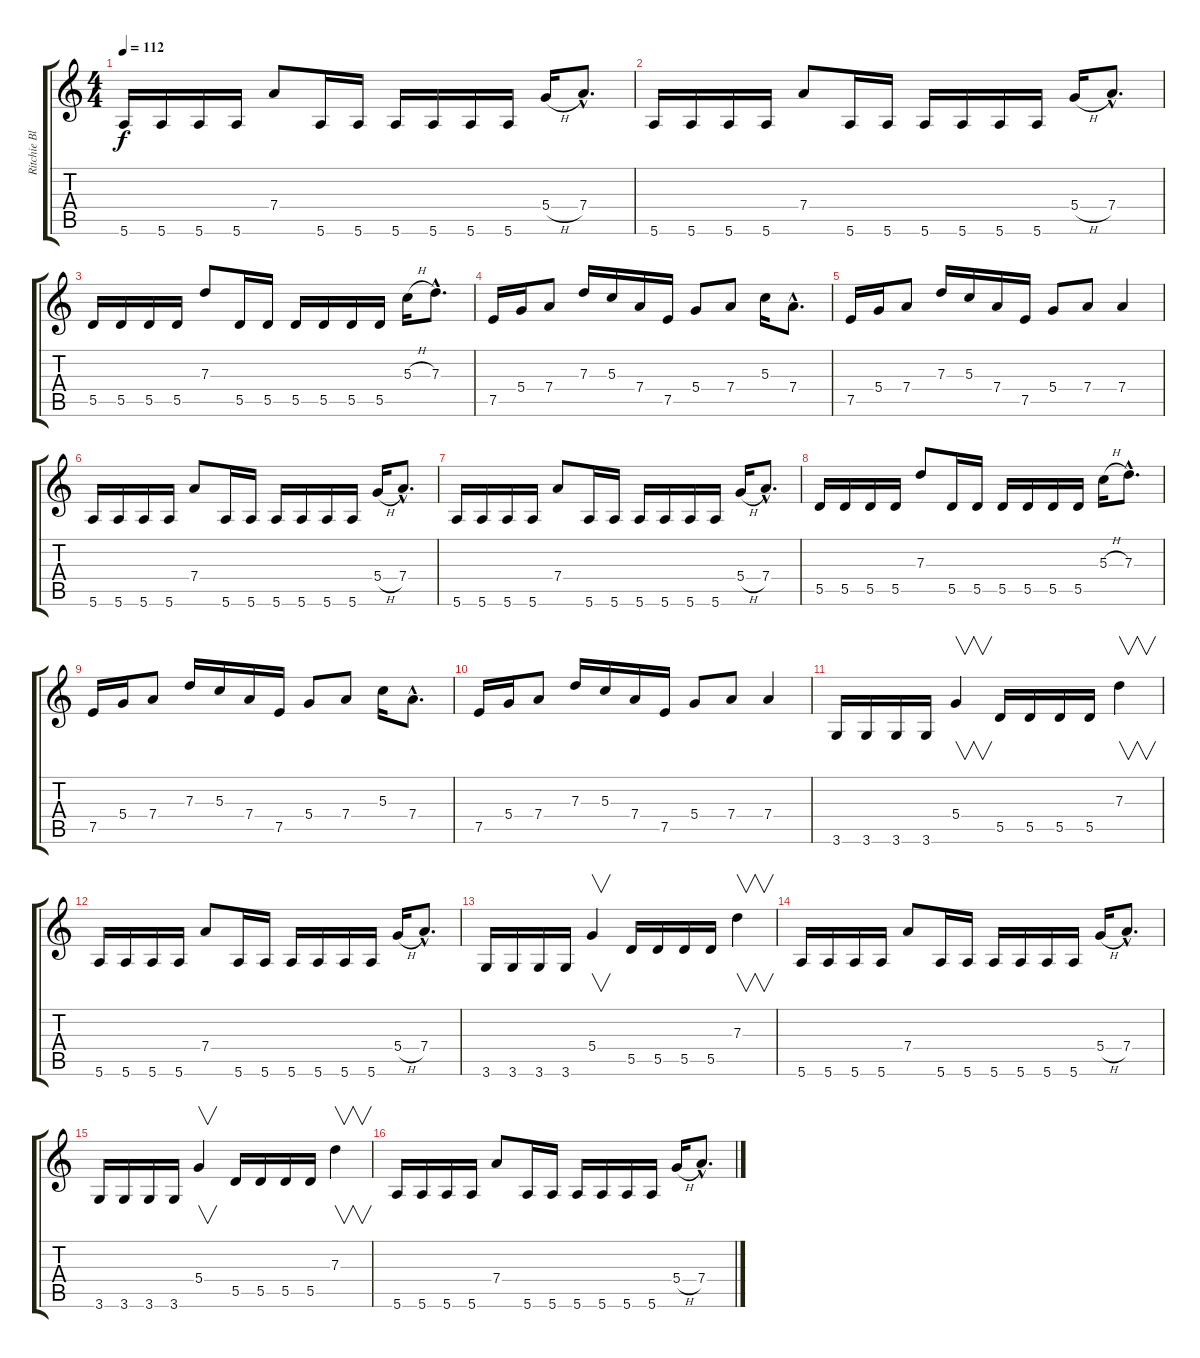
\track ("Ritchie Blackmore" "Ritchie Bl") {instrument distortionguitar}
\staff {score tabs}
\tuning (E4 B3 G3 D3 A2 E2) {hide}
\ts (4 4)
\tempo 112
\clef g2
\ks c
5.6.16{dy f} 5.6.16 5.6.16 5.6.16 7.4.8 5.6.16 5.6.16 5.6.16 5.6.16 5.6.16 5.6.16 5.4{h}.16 7.4{hac}.8{d} |
5.6.16 5.6.16 5.6.16 5.6.16 7.4.8 5.6.16 5.6.16 5.6.16 5.6.16 5.6.16 5.6.16 5.4{h}.16 7.4{hac}.8{d} |
5.5.16 5.5.16 5.5.16 5.5.16 7.3.8 5.5.16 5.5.16 5.5.16 5.5.16 5.5.16 5.5.16 5.3{h}.16 7.3{hac}.8{d} |
7.5.16 5.4.16 7.4.8 7.3.16 5.3.16 7.4.16 7.5.16 5.4.8 7.4.8 5.3.16 7.4{hac}.8{d} |
7.5.16 5.4.16 7.4.8 7.3.16 5.3.16 7.4.16 7.5.16 5.4.8 7.4.8 7.4.4 |
5.6.16 5.6.16 5.6.16 5.6.16 7.4.8 5.6.16 5.6.16 5.6.16 5.6.16 5.6.16 5.6.16 5.4{h}.16 7.4{hac}.8{d} |
5.6.16 5.6.16 5.6.16 5.6.16 7.4.8 5.6.16 5.6.16 5.6.16 5.6.16 5.6.16 5.6.16 5.4{h}.16 7.4{hac}.8{d} |
5.5.16 5.5.16 5.5.16 5.5.16 7.3.8 5.5.16 5.5.16 5.5.16 5.5.16 5.5.16 5.5.16 5.3{h}.16 7.3{hac}.8{d} |
7.5.16 5.4.16 7.4.8 7.3.16 5.3.16 7.4.16 7.5.16 5.4.8 7.4.8 5.3.16 7.4{hac}.8{d} |
7.5.16 5.4.16 7.4.8 7.3.16 5.3.16 7.4.16 7.5.16 5.4.8 7.4.8 7.4.4 |
3.6.16 3.6.16 3.6.16 3.6.16 5.4.4{v} 5.5.16 5.5.16 5.5.16 5.5.16 7.3.4{v} |
5.6.16 5.6.16 5.6.16 5.6.16 7.4.8 5.6.16 5.6.16 5.6.16 5.6.16 5.6.16 5.6.16 5.4{h}.16 7.4{hac}.8{d} |
3.6.16 3.6.16 3.6.16 3.6.16 5.4.4{v} 5.5.16 5.5.16 5.5.16 5.5.16 7.3.4{v} |
5.6.16 5.6.16 5.6.16 5.6.16 7.4.8 5.6.16 5.6.16 5.6.16 5.6.16 5.6.16 5.6.16 5.4{h}.16 7.4{hac}.8{d} |
3.6.16 3.6.16 3.6.16 3.6.16 5.4.4{v} 5.5.16 5.5.16 5.5.16 5.5.16 7.3.4{v} |
5.6.16 5.6.16 5.6.16 5.6.16 7.4.8 5.6.16 5.6.16 5.6.16 5.6.16 5.6.16 5.6.16 5.4{h}.16 7.4{hac}.8{d}
